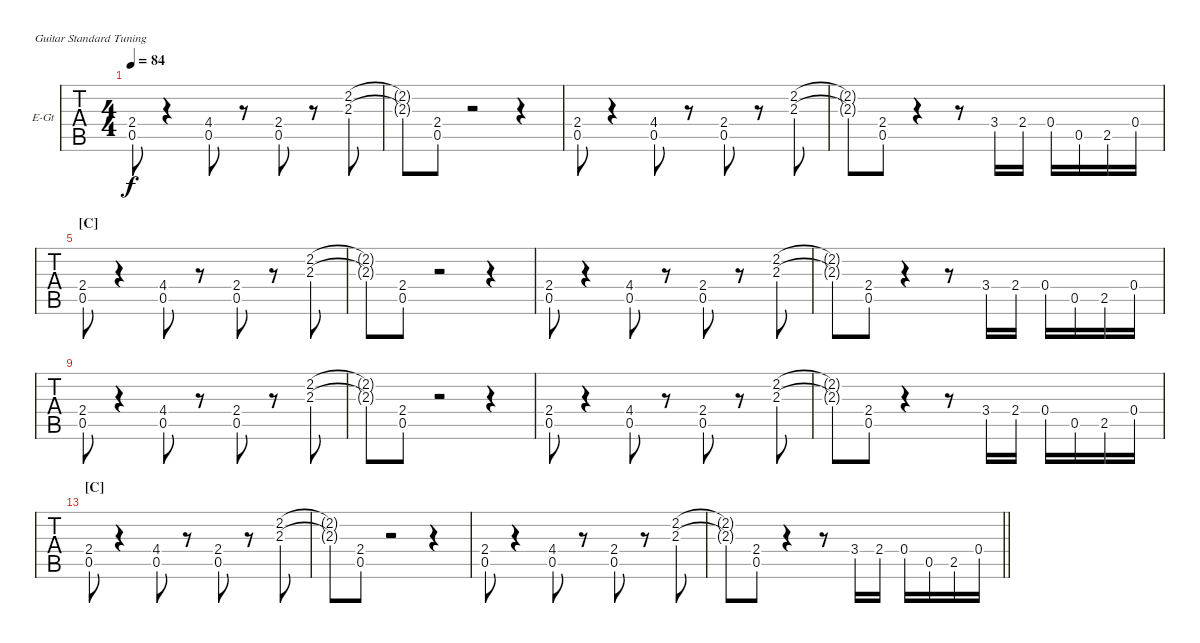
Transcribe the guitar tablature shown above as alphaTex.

\bracketExtendMode nobrackets
\firstSystemTrackNameOrientation horizontal
\otherSystemsTrackNameOrientation horizontal
\defaultBarNumberDisplay FirstOfSystem
\track ("overdub" "E-Gt") {instrument overdrivenguitar}
\staff {tabs}
\tuning (E4 B3 G3 D3 A2 E2)
\ts (4 4)
\tempo 84
\clef g2
\ks d
(2.4 0.5).8{dy f} r.4 (4.4 0.5).8 r.8 (2.4 0.5).8 r.8 (2.2 2.3).8 |
(2.2{t} 2.3{t}).8 (2.4 0.5).8 r.2 r.4 |
(2.4 0.5).8 r.4 (4.4 0.5).8 r.8 (2.4 0.5).8 r.8 (2.2 2.3).8 |
(2.2{t} 2.3{t}).8 (2.4 0.5).8 r.4 r.8 3.4.16 2.4.16 0.4.16 0.5.16 2.5.16 0.4.16 |
\section ("C" "")
(2.4 0.5).8 r.4 (4.4 0.5).8 r.8 (2.4 0.5).8 r.8 (2.2 2.3).8 |
(2.2{t} 2.3{t}).8 (2.4 0.5).8 r.2 r.4 |
(2.4 0.5).8 r.4 (4.4 0.5).8 r.8 (2.4 0.5).8 r.8 (2.2 2.3).8 |
(2.2{t} 2.3{t}).8 (2.4 0.5).8 r.4 r.8 3.4.16 2.4.16 0.4.16 0.5.16 2.5.16 0.4.16 |
(2.4 0.5).8 r.4 (4.4 0.5).8 r.8 (2.4 0.5).8 r.8 (2.2 2.3).8 |
(2.2{t} 2.3{t}).8 (2.4 0.5).8 r.2 r.4 |
(2.4 0.5).8 r.4 (4.4 0.5).8 r.8 (2.4 0.5).8 r.8 (2.2 2.3).8 |
(2.2{t} 2.3{t}).8 (2.4 0.5).8 r.4 r.8 3.4.16 2.4.16 0.4.16 0.5.16 2.5.16 0.4.16 |
\section ("C" "")
(2.4 0.5).8 r.4 (4.4 0.5).8 r.8 (2.4 0.5).8 r.8 (2.2 2.3).8 |
(2.2{t} 2.3{t}).8 (2.4 0.5).8 r.2 r.4 |
(2.4 0.5).8 r.4 (4.4 0.5).8 r.8 (2.4 0.5).8 r.8 (2.2 2.3).8 |
\barLineRight lightlight
(2.2{t} 2.3{t}).8 (2.4 0.5).8 r.4 r.8 3.4.16 2.4.16 0.4.16 0.5.16 2.5.16 0.4.16
